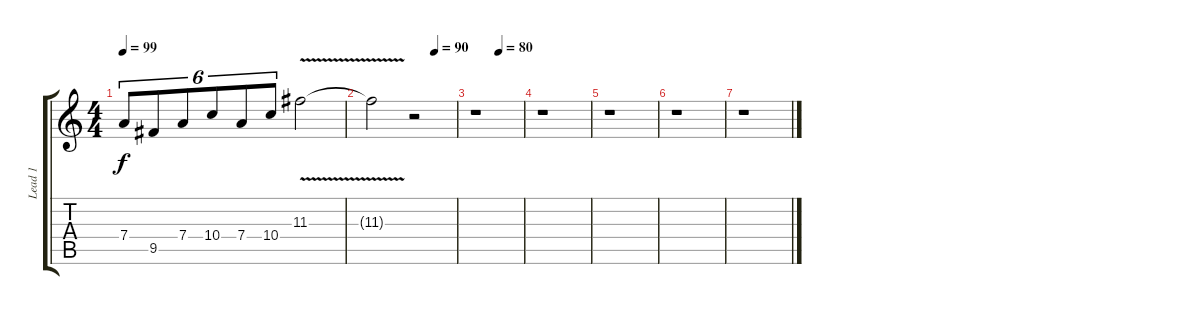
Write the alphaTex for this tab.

\track ("Lead 1" "Lead 1") {instrument distortionguitar}
\staff {score tabs}
\tuning (E4 B3 G3 D3 A2 E2) {hide}
\ts (4 4)
\tempo 99
\clef g2
\ks c
7.4.8{tu (6 4) dy f} 9.5.8{tu (6 4)} 7.4.8{tu (6 4)} 10.4.8{tu (6 4)} 7.4.8{tu (6 4)} 10.4.8{tu (6 4)} 11.3{v}.2 |
\tempo (90 0.75)
11.3{t}.2 r.2 |
\tempo (80 0.5)
r.1 |
r.1 |
r.1 |
r.1 |
r.1
